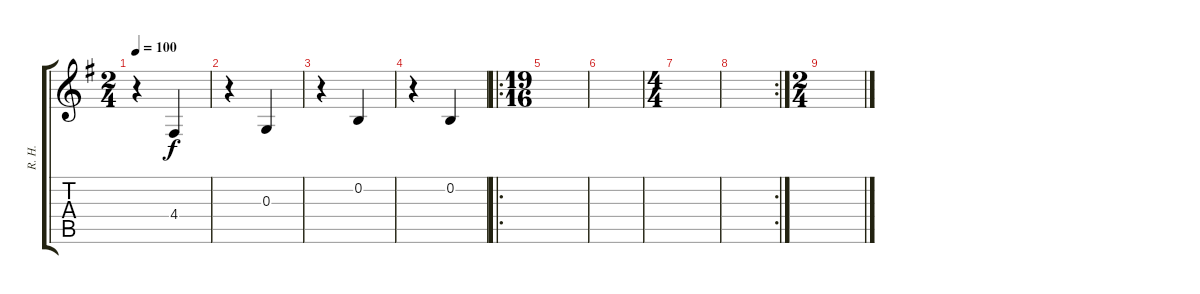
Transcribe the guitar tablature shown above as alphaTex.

\track ("R. H." "R. H.") {instrument brightacousticpiano}
\staff {score tabs}
\tuning (E4 B3 G3 D3 A2 E2) {hide}
\ts (2 4)
\tempo 100
\clef g2
\ks g
r.4{dy f} 4.4.4 |
r.4 0.3.4 |
r.4 0.2.4 |
r.4 0.2.4 |
\ro
\ts (19 16)
|
|
\ts (4 4)
|
\rc 2
|
\ts (2 4)
